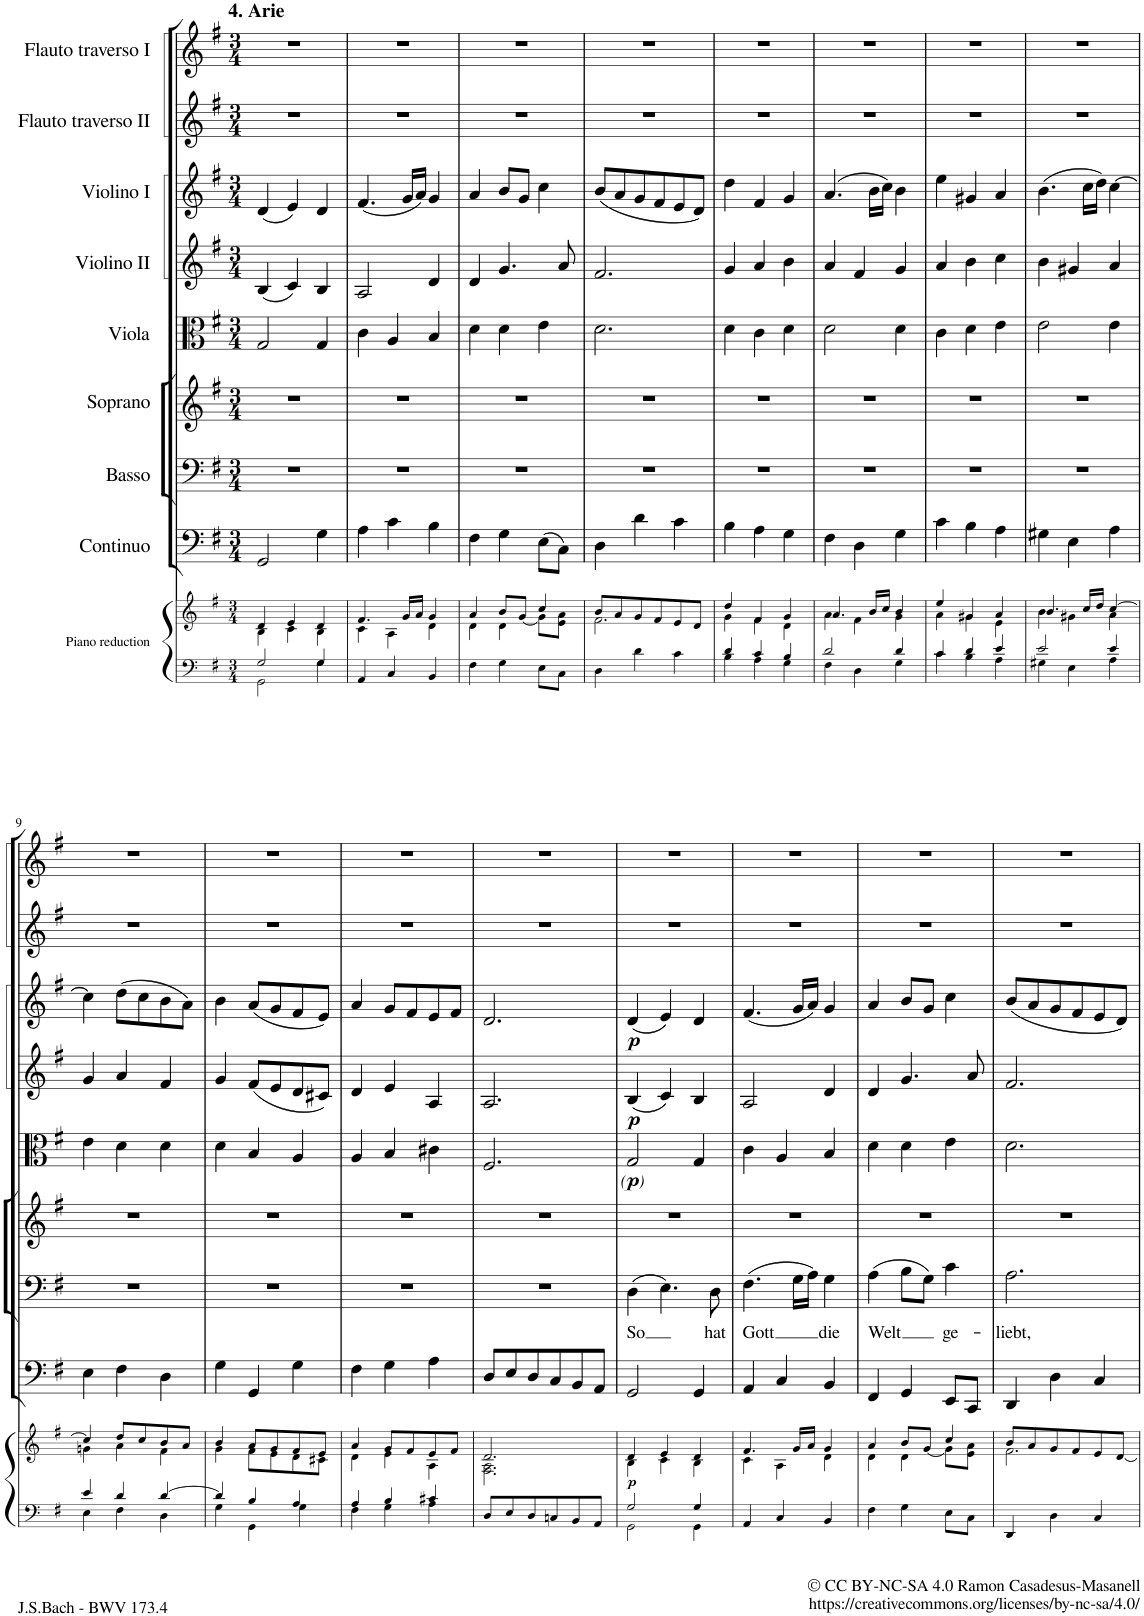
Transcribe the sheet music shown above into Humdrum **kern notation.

**kern	**kern	**dynam	**kern	**kern	**text	**kern	**kern	**dynam	**kern	**dynam	**kern	**dynam	**kern	**kern
*part9	*part9	*part9	*part8	*part7	*part7	*part6	*part5	*part5	*part4	*part4	*part3	*part3	*part2	*part1
*staff10	*staff9	*staff9/10	*staff8	*staff7	*staff7	*staff6	*staff5	*staff5	*staff4	*staff4	*staff3	*staff3	*staff2	*staff1
*I"Piano reduction	*	*	*I"Continuo	*I"Basso	*	*I"Soprano	*I"Viola	*	*I"Violino II	*	*I"Violino I	*	*I"Flauto traverso II	*I"Flauto traverso I
*I'Pno	*	*	*	*	*	*	*I'Vla	*	*I'Vln	*	*I'Vln	*	*I'Fl	*I'Fl
*stria5	*stria5	*	*	*	*	*	*	*	*	*	*	*	*	*
*clefF4	*clefG2	*	*clefF4	*clefF4	*	*clefG2	*clefC3	*	*clefG2	*	*clefG2	*	*clefG2	*clefG2
*k[f#]	*k[f#]	*	*k[f#]	*k[f#]	*	*k[f#]	*k[f#]	*	*k[f#]	*	*k[f#]	*	*k[f#]	*k[f#]
*M3/4	*M3/4	*	*M3/4	*M3/4	*	*M3/4	*M3/4	*	*M3/4	*	*M3/4	*	*M3/4	*M3/4
=1	=1	=1	=1	=1	=1	=1	=1	=1	=1	=1	=1	=1	=1	=1
*^	*^	*	*	*	*	*	*	*	*	*	*	*	*	*
!	!	!	!	!	!	!	!	!	!	!	!	!	!	!	!	!LO:TX:a:B:t=4. Arie
2G/	2GG\	4d/	4B\	.	2GG/	2.r	.	2.r	2G/	.	(4B/	.	(4d/	.	2.r	2.r
.	.	4e/	4c\	.	.	.	.	.	.	.	4c/)	.	4e/)	.	.	.
4G/	4G\	4d/	4B\	.	4G\	.	.	.	4G/	.	4B/	.	4d/	.	.	.
*v	*v	*	*	*	*	*	*	*	*	*	*	*	*	*	*	*
=2	=2	=2	=2	=2	=2	=2	=2	=2	=2	=2	=2	=2	=2	=2	=2
4AA/	4.f#/	4c\	.	4A\	2.r	.	2.r	4c\	.	2A/	.	(4.f#/	.	2.r	2.r
4C/	.	4A\	.	4c\	.	.	.	4A/	.	.	.	.	.	.	.
.	16g/LL	.	.	.	.	.	.	.	.	.	.	16g/LL	.	.	.
.	16a/JJ	.	.	.	.	.	.	.	.	.	.	16a/JJ)	.	.	.
4BB/	4g/	4d\	.	4B\	.	.	.	4B/	.	4d/	.	4g/	.	.	.
=3	=3	=3	=3	=3	=3	=3	=3	=3	=3	=3	=3	=3	=3	=3	=3
4F#\	4a/	4d\	.	4F#\	2.r	.	2.r	4d\	.	4d/	.	4a/	.	2.r	2.r
4G\	8b/L	4d\	.	4G\	.	.	.	4d\	.	4.g/	.	8b/L	.	.	.
.	[<8g/J	.	.	.	.	.	.	.	.	.	.	8g/J	.	.	.
8E\L	4cc/	8g\L]	.	(8E\L	.	.	.	4e\	.	.	.	4cc\	.	.	.
8C\J	.	8e\ 8a\J	.	8C\J)	.	.	.	.	.	8a/	.	.	.	.	.
=4	=4	=4	=4	=4	=4	=4	=4	=4	=4	=4	=4	=4	=4	=4	=4
4D\	8b/L	2.f#\	.	4D\	2.r	.	2.r	2.d\	.	2.f#/	.	(8b/L	.	2.r	2.r
.	8a/	.	.	.	.	.	.	.	.	.	.	8a/	.	.	.
4d\	8g/	.	.	4d\	.	.	.	.	.	.	.	8g/	.	.	.
.	8f#/	.	.	.	.	.	.	.	.	.	.	8f#/	.	.	.
4c\	8e/	.	.	4c\	.	.	.	.	.	.	.	8e/	.	.	.
.	8d/J	.	.	.	.	.	.	.	.	.	.	8d/J)	.	.	.
=5	=5	=5	=5	=5	=5	=5	=5	=5	=5	=5	=5	=5	=5	=5	=5
*^	*	*	*	*	*	*	*	*	*	*	*	*	*	*	*
4d/	4B\	4dd/	4g\	.	4B\	2.r	.	2.r	4d\	.	4g/	.	4dd\	.	2.r	2.r
4c/	4A\	4f#/	4f#\	.	4A\	.	.	.	4c\	.	4a/	.	4f#/	.	.	.
4B/	4G\	4g/	4d\	.	4G\	.	.	.	4d\	.	4b\	.	4g/	.	.	.
=6	=6	=6	=6	=6	=6	=6	=6	=6	=6	=6	=6	=6	=6	=6	=6	=6
2d/	4F#\	4.a/	4a\	.	4F#\	2.r	.	2.r	2d\	.	4a/	.	(4.a/	.	2.r	2.r
.	4D\	.	4f#\	.	4D\	.	.	.	.	.	4f#/	.	.	.	.	.
.	.	16b/LL	.	.	.	.	.	.	.	.	.	.	16b\LL	.	.	.
.	.	16cc/JJ	.	.	.	.	.	.	.	.	.	.	16cc\JJ)	.	.	.
4d/	4G\	4b/	4g\	.	4G\	.	.	.	4d\	.	4g/	.	4b\	.	.	.
=7	=7	=7	=7	=7	=7	=7	=7	=7	=7	=7	=7	=7	=7	=7	=7	=7
4c/	4c\	4ee/	4a\	.	4c\	2.r	.	2.r	4c\	.	4a/	.	4ee\	.	2.r	2.r
4d/	4B\	4g#X/	4g#\	.	4B\	.	.	.	4d\	.	4b\	.	4g#X/	.	.	.
4e/	4A\	4a/	4e\	.	4A\	.	.	.	4e\	.	4cc\	.	4a/	.	.	.
=8	=8	=8	=8	=8	=8	=8	=8	=8	=8	=8	=8	=8	=8	=8	=8	=8
2e/	4G#X\	4.b/	4b\	.	4G#X\	2.r	.	2.r	2e\	.	4b\	.	(4.b\	.	2.r	2.r
.	4E\	.	4g#X\	.	4E\	.	.	.	.	.	4g#X/	.	.	.	.	.
.	.	16cc/LL	.	.	.	.	.	.	.	.	.	.	16cc\LL	.	.	.
.	.	16dd/JJ	.	.	.	.	.	.	.	.	.	.	16dd\JJ)	.	.	.
4e/	4A\	[4cc/	4a\	.	4A\	.	.	.	4e\	.	4a/	.	[4cc\	.	.	.
!!LO:LB:g=z
=9	=9	=9	=9	=9	=9	=9	=9	=9	=9	=9	=9	=9	=9	=9	=9	=9
4e/	4E\	4cc/]	4gn\	.	4E\	2.r	.	2.r	4e\	.	4g/	.	4cc\]	.	2.r	2.r
4d/	4F#\	8dd/L	4a\	.	4F#\	.	.	.	4d\	.	4a/	.	(8dd\L	.	.	.
.	.	8cc/	.	.	.	.	.	.	.	.	.	.	8cc\	.	.	.
[4d/	4D\	8b/	4f#\	.	4D\	.	.	.	4d\	.	4f#/	.	8b\	.	.	.
.	.	8a/J	.	.	.	.	.	.	.	.	.	.	8a\J)	.	.	.
=10	=10	=10	=10	=10	=10	=10	=10	=10	=10	=10	=10	=10	=10	=10	=10	=10
4d/]	4G\	4b/	4g\	.	4G\	2.r	.	2.r	4d\	.	4g/	.	4b\	.	2.r	2.r
4B/	4GG\	8a/L	8f#\L	.	4GG/	.	.	.	4B/	.	(8f#/L	.	(8a/L	.	.	.
.	.	8g/	8e\	.	.	.	.	.	.	.	8e/	.	8g/	.	.	.
4A/	4G\	8f#/	8d\	.	4G\	.	.	.	4A/	.	8d/	.	8f#/	.	.	.
.	.	8e/J	8c#X\J	.	.	.	.	.	.	.	8c#X/J)	.	8e/J)	.	.	.
=11	=11	=11	=11	=11	=11	=11	=11	=11	=11	=11	=11	=11	=11	=11	=11	=11
4A/	4F#\	4a/	4d\	.	4F#\	2.r	.	2.r	4A/	.	4d/	.	4a/	.	2.r	2.r
4B/	4G\	8g/L	4e\	.	4G\	.	.	.	4B/	.	4e/	.	8g/L	.	.	.
.	.	8f#/	.	.	.	.	.	.	.	.	.	.	8f#/	.	.	.
4c#X/	4A\	8e/	4A\	.	4A\	.	.	.	4c#X\	.	4A/	.	8e/	.	.	.
.	.	8f#/J	.	.	.	.	.	.	.	.	.	.	8f#/J	.	.	.
*v	*v	*	*	*	*	*	*	*	*	*	*	*	*	*	*	*
=12	=12	=12	=12	=12	=12	=12	=12	=12	=12	=12	=12	=12	=12	=12	=12
8D/L	2.d/	2.F#\ 2.A\	.	8D/L	2.r	.	2.r	2.F#/	.	2.A/	.	2.d/	.	2.r	2.r
8E/	.	.	.	8E/	.	.	.	.	.	.	.	.	.	.	.
8D/	.	.	.	8D/	.	.	.	.	.	.	.	.	.	.	.
8Cn/	.	.	.	8C/	.	.	.	.	.	.	.	.	.	.	.
8BB/	.	.	.	8BB/	.	.	.	.	.	.	.	.	.	.	.
8AA/J	.	.	.	8AA/J	.	.	.	.	.	.	.	.	.	.	.
=13	=13	=13	=13	=13	=13	=13	=13	=13	=13	=13	=13	=13	=13	=13	=13
*^	*	*	*	*	*	*	*	*	*	*	*	*	*	*	*
!	!	!	!	!LO:DY:b	!	!	!LO:LY:b	!	!	!LO:DY:b	!	!	!	!	!	!
!	!	!	!	!	!	!	!	!	!	!LO:DY:n=1:b	!	!	!	!	!	!
!	!	!	!	!	!	!	!	!	!	!LO:DY:n=2:b	!	!LO:DY:b	!	!LO:DY:b	!	!
2G/	2GG\	4d/	4B\	p	2GG/	(4D\	So	2.r	2G/	other-dynamics p other-dynamics	(4B/	p	(4d/	p	2.r	2.r
.	.	4e/	4c\	.	.	4.E\)	.	.	.	.	4c/)	.	4e/)	.	.	.
4G/	4GG\	4d/	4B\	.	4GG/	.	.	.	4G/	.	4B/	.	4d/	.	.	.
!	!	!	!	!	!	!	!LO:LY:b	!	!	!	!	!	!	!	!	!
.	.	.	.	.	.	8D\	hat	.	.	.	.	.	.	.	.	.
*v	*v	*	*	*	*	*	*	*	*	*	*	*	*	*	*	*
=14	=14	=14	=14	=14	=14	=14	=14	=14	=14	=14	=14	=14	=14	=14	=14
!	!	!	!	!	!	!LO:LY:b	!	!	!	!	!	!	!	!	!
4AA/	4.f#/	4c\	.	4AA/	(4.F#\	Gott	2.r	4c\	.	2A/	.	(4.f#/	.	2.r	2.r
4C/	.	4A\	.	4C/	.	.	.	4A/	.	.	.	.	.	.	.
.	16g/LL	.	.	.	16G\LL	.	.	.	.	.	.	16g/LL	.	.	.
.	16a/JJ	.	.	.	16A\JJ)	.	.	.	.	.	.	16a/JJ)	.	.	.
!	!	!	!	!	!	!LO:LY:b	!	!	!	!	!	!	!	!	!
4BB/	4g/	4d\	.	4BB/	4G\	die	.	4B/	.	4d/	.	4g/	.	.	.
=15	=15	=15	=15	=15	=15	=15	=15	=15	=15	=15	=15	=15	=15	=15	=15
!	!	!	!	!	!	!LO:LY:b	!	!	!	!	!	!	!	!	!
4F#\	4a/	4d\	.	4FF#/	(4A\	Welt	2.r	4d\	.	4d/	.	4a/	.	2.r	2.r
4G\	8b/L	4d\	.	4GG/	8B\L	.	.	4d\	.	4.g/	.	8b/L	.	.	.
.	[<8g/J	.	.	.	8G\J)	.	.	.	.	.	.	8g/J	.	.	.
!	!	!	!	!	!	!LO:LY:b	!	!	!	!	!	!	!	!	!
8E\L	4cc/	8g\L]	.	8EE/L	4c\	ge-	.	4e\	.	.	.	4cc\	.	.	.
8C\J	.	8e\ 8a\J	.	8CC/J	.	.	.	.	.	8a/	.	.	.	.	.
=16	=16	=16	=16	=16	=16	=16	=16	=16	=16	=16	=16	=16	=16	=16	=16
!	!	!	!	!	!	!LO:LY:b	!	!	!	!	!	!	!	!	!
4DD/	8b/L	2.f#\	.	4DD/	2.A\	-liebt,	2.r	2.d\	.	2.f#/	.	(8b/L	.	2.r	2.r
.	8a/	.	.	.	.	.	.	.	.	.	.	8a/	.	.	.
4D\	8g/	.	.	4D\	.	.	.	.	.	.	.	8g/	.	.	.
.	8f#/	.	.	.	.	.	.	.	.	.	.	8f#/	.	.	.
4C/	8e/	.	.	4C/	.	.	.	.	.	.	.	8e/	.	.	.
.	[<8d/J	.	.	.	.	.	.	.	.	.	.	8d/J)	.	.	.
*	*v	*v	*	*	*	*	*	*	*	*	*	*	*	*	*
=	=	=	=	=	=	=	=	=	=	=	=	=	=	=
*-	*-	*-	*-	*-	*-	*-	*-	*-	*-	*-	*-	*-	*-	*-
